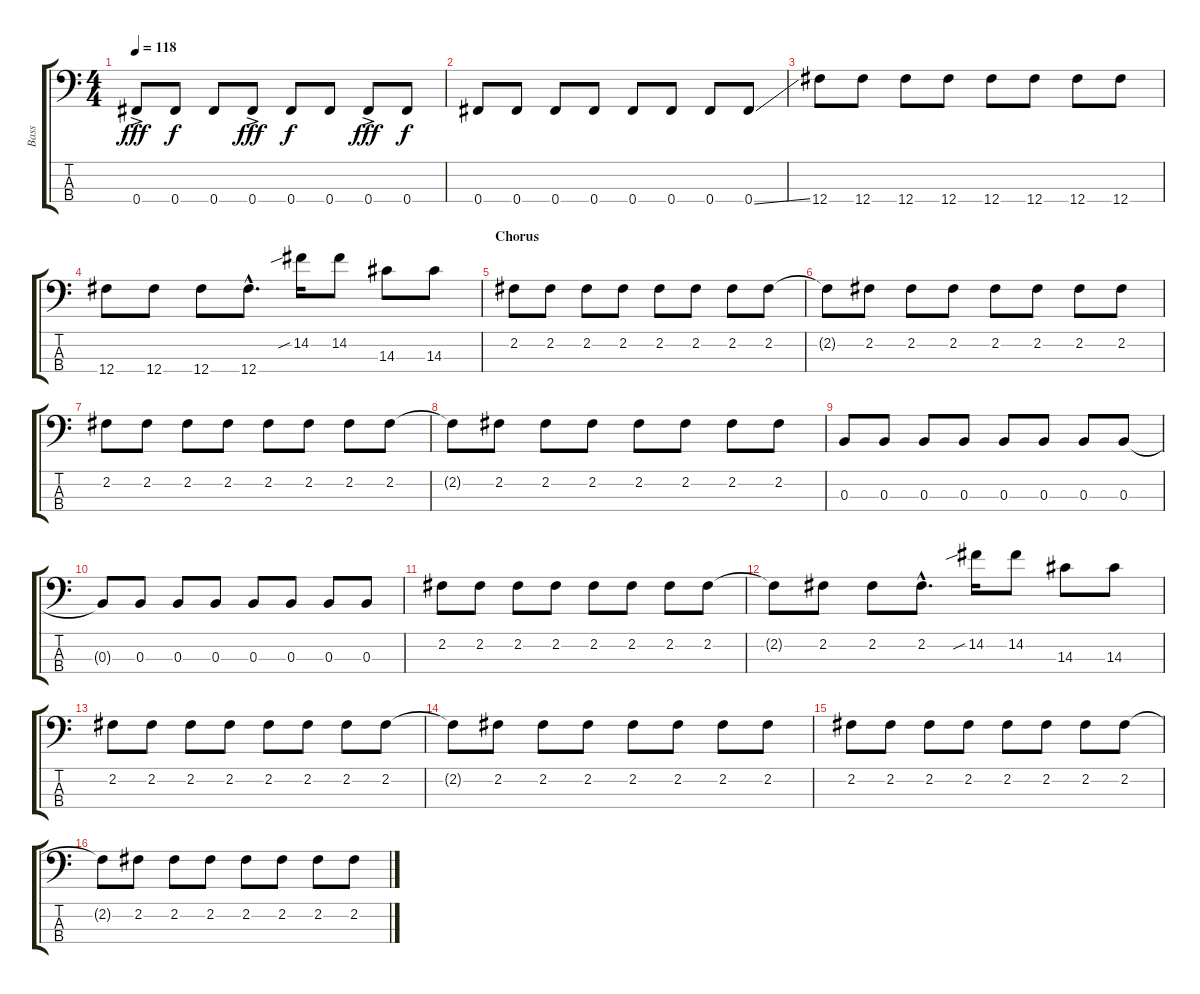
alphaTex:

\track ("Bass" "Bass") {instrument electricbasspick}
\staff {score tabs}
\tuning (A2 E2 B1 Gb1) {hide}
\ts (4 4)
\tempo 118
\clef f4
\ks c
0.4{ac}.8{dy fff} 0.4.8{dy f} 0.4.8 0.4{ac}.8{dy fff} 0.4.8{dy f} 0.4.8 0.4{ac}.8{dy fff} 0.4.8{dy f} |
0.4.8 0.4.8 0.4.8 0.4.8 0.4.8 0.4.8 0.4.8 0.4{ss}.8 |
12.4.8 12.4.8 12.4.8 12.4.8 12.4.8 12.4.8 12.4.8 12.4.8 |
12.4.8 12.4.8 12.4.8 12.4{hac}.8{d} 14.2{sib}.16 14.2.8 14.3.8 14.3.8 |
\section ("" "Chorus")
2.2.8 2.2.8 2.2.8 2.2.8 2.2.8 2.2.8 2.2.8 2.2.8 |
2.2{t}.8 2.2.8 2.2.8 2.2.8 2.2.8 2.2.8 2.2.8 2.2.8 |
2.2.8 2.2.8 2.2.8 2.2.8 2.2.8 2.2.8 2.2.8 2.2.8 |
2.2{t}.8 2.2.8 2.2.8 2.2.8 2.2.8 2.2.8 2.2.8 2.2.8 |
0.3.8 0.3.8 0.3.8 0.3.8 0.3.8 0.3.8 0.3.8 0.3.8 |
0.3{t}.8 0.3.8 0.3.8 0.3.8 0.3.8 0.3.8 0.3.8 0.3.8 |
2.2.8 2.2.8 2.2.8 2.2.8 2.2.8 2.2.8 2.2.8 2.2.8 |
2.2{t}.8 2.2.8 2.2.8 2.2{hac}.8{d} 14.2{sib}.16 14.2.8 14.3.8 14.3.8 |
2.2.8 2.2.8 2.2.8 2.2.8 2.2.8 2.2.8 2.2.8 2.2.8 |
2.2{t}.8 2.2.8 2.2.8 2.2.8 2.2.8 2.2.8 2.2.8 2.2.8 |
2.2.8 2.2.8 2.2.8 2.2.8 2.2.8 2.2.8 2.2.8 2.2.8 |
2.2{t}.8 2.2.8 2.2.8 2.2.8 2.2.8 2.2.8 2.2.8 2.2.8
